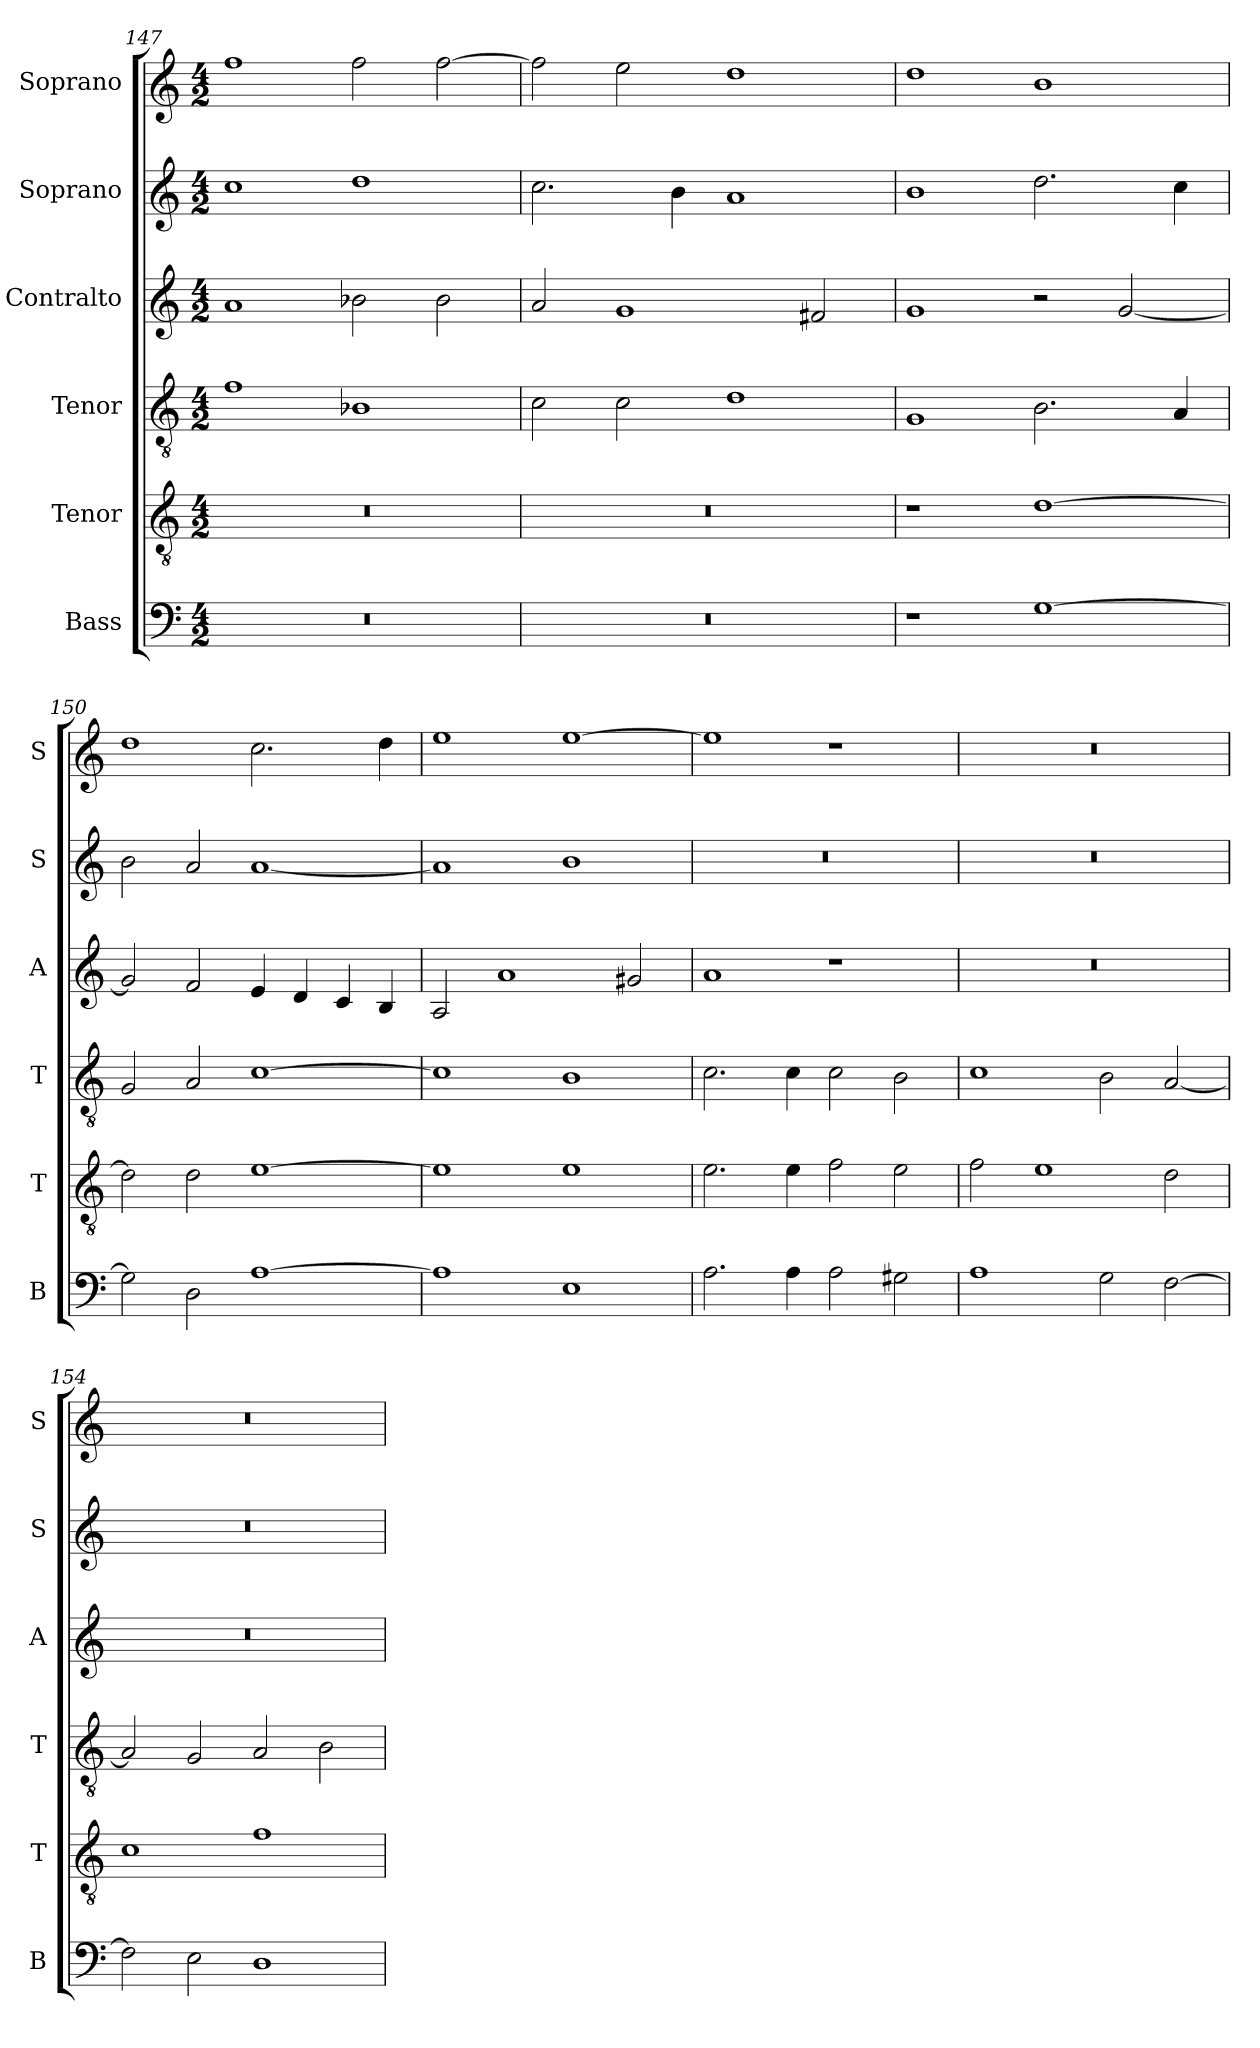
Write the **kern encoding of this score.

**kern	**kern	**kern	**kern	**kern	**kern
*part6	*part5	*part4	*part3	*part2	*part1
*staff6	*staff5	*staff4	*staff3	*staff2	*staff1
*I"Bass	*I"Tenor	*I"Tenor	*I"Contralto	*I"Soprano	*I"Soprano
*I'B	*I'T	*I'T	*I'A	*I'S	*I'S
*clefF4	*clefGv2	*clefGv2	*clefG2	*clefG2	*clefG2
*k[]	*k[]	*k[]	*k[]	*k[]	*k[]
*G:mix	*G:mix	*G:mix	*G:mix	*G:mix	*G:mix
*M4/2	*M4/2	*M4/2	*M4/2	*M4/2	*M4/2
=147	=147	=147	=147	=147	=147
0r	0r	1f	1a	1cc	1ff
.	.	1B-X	2b-X	1dd	2ff
.	.	.	2b-	.	[2ff
=148	=148	=148	=148	=148	=148
0r	0r	2c	2a	2.cc	2ff]
.	.	2c	1g	.	2ee
.	.	.	.	4b	.
.	.	1d	.	1a	1dd
.	.	.	2f#X	.	.
=149	=149	=149	=149	=149	=149
1r	1r	1G	1g	1b	1dd
[1G	[1d	2.B	2r	2.dd	1b
.	.	.	[2g	.	.
.	.	4A	.	4cc	.
=150	=150	=150	=150	=150	=150
2G]	2d]	2G	2g]	2b	1dd
2D	2d	2A	2f	2a	.
[1A	[1e	[1c	4e	[1a	2.cc
.	.	.	4d	.	.
.	.	.	4c	.	.
.	.	.	4B	.	4dd
=151	=151	=151	=151	=151	=151
1A]	1e]	1c]	2A	1a]	1ee
.	.	.	1a	.	.
1E	1e	1B	.	1b	[1ee
.	.	.	2g#X	.	.
=152	=152	=152	=152	=152	=152
2.A	2.e	2.c	1a	0r	1ee]
4A	4e	4c	.	.	.
2A	2f	2c	1r	.	1r
2G#X	2e	2B	.	.	.
=153	=153	=153	=153	=153	=153
1A	2f	1c	0r	0r	0r
.	1e	.	.	.	.
2G	.	2B	.	.	.
[2F	2d	[2A	.	.	.
=154	=154	=154	=154	=154	=154
2F]	1c	2A]	0r	0r	0r
2E	.	2G	.	.	.
1D	1f	2A	.	.	.
.	.	2B	.	.	.
=	=	=	=	=	=
*-	*-	*-	*-	*-	*-
